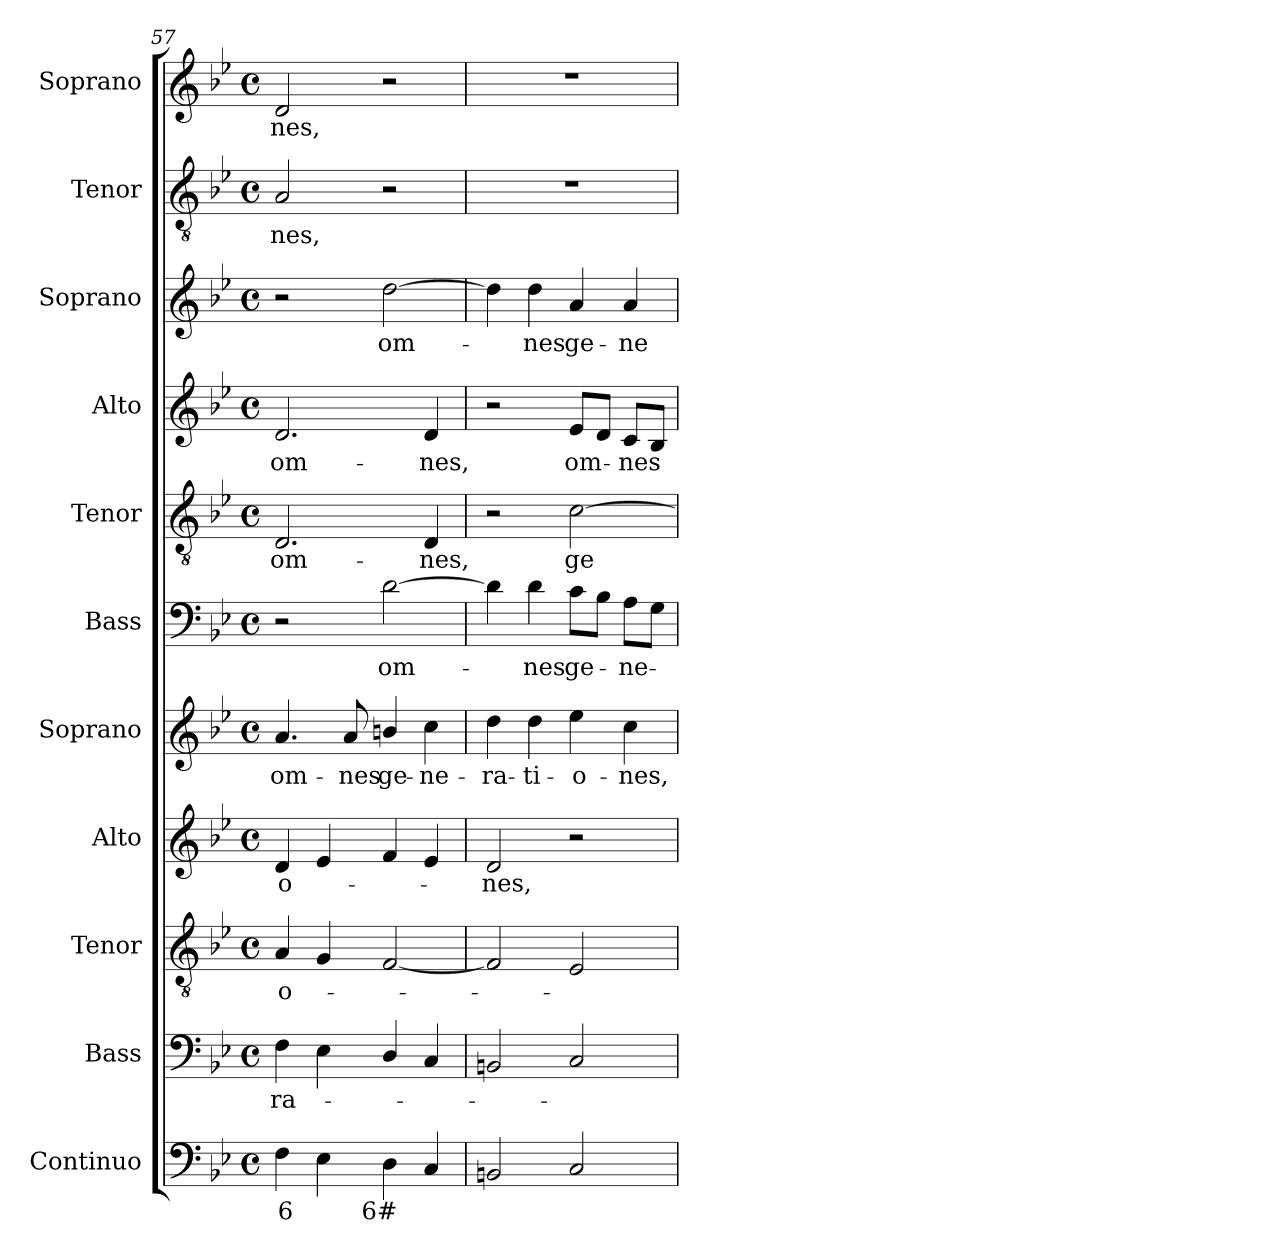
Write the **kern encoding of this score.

**kern	**text	**kern	**text	**kern	**text	**kern	**text	**kern	**text	**kern	**text	**kern	**text	**kern	**text	**kern	**text	**kern	**text	**kern	**text
*part11	*part11	*part10	*part10	*part9	*part9	*part8	*part8	*part7	*part7	*part6	*part6	*part5	*part5	*part4	*part4	*part3	*part3	*part2	*part2	*part1	*part1
*staff11	*staff11	*staff10	*staff10	*staff9	*staff9	*staff8	*staff8	*staff7	*staff7	*staff6	*staff6	*staff5	*staff5	*staff4	*staff4	*staff3	*staff3	*staff2	*staff2	*staff1	*staff1
*I"Continuo	*	*I"Bass	*	*I"Tenor	*	*I"Alto	*	*I"Soprano	*	*I"Bass	*	*I"Tenor	*	*I"Alto	*	*I"Soprano	*	*I"Tenor	*	*I"Soprano	*
*I'Cont.	*	*I'B.	*	*I'T.	*	*I'A.	*	*I'S.	*	*I'B.	*	*I'T.	*	*I'A.	*	*I'S.	*	*I'T.	*	*I'S.	*
*clefF4	*	*clefF4	*	*clefGv2	*	*clefG2	*	*clefG2	*	*clefF4	*	*clefGv2	*	*clefG2	*	*clefG2	*	*clefGv2	*	*clefG2	*
*	*	*	*	*ITrd7c12	*	*	*	*	*	*	*	*ITrd7c12	*	*	*	*	*	*ITrd7c12	*	*	*
*k[b-e-]	*	*k[b-e-]	*	*k[b-e-]	*	*k[b-e-]	*	*k[b-e-]	*	*k[b-e-]	*	*k[b-e-]	*	*k[b-e-]	*	*k[b-e-]	*	*k[b-e-]	*	*k[b-e-]	*
*B-:	*	*B-:	*	*B-:	*	*B-:	*	*B-:	*	*B-:	*	*B-:	*	*B-:	*	*B-:	*	*B-:	*	*B-:	*
*M4/4	*	*M4/4	*	*M4/4	*	*M4/4	*	*M4/4	*	*M4/4	*	*M4/4	*	*M4/4	*	*M4/4	*	*M4/4	*	*M4/4	*
*met(c)	*	*met(c)	*	*met(c)	*	*met(c)	*	*met(c)	*	*met(c)	*	*met(c)	*	*met(c)	*	*met(c)	*	*met(c)	*	*met(c)	*
=57	=57	=57	=57	=57	=57	=57	=57	=57	=57	=57	=57	=57	=57	=57	=57	=57	=57	=57	=57	=57	=57
!	!LO:LY:b:color=#000000	!	!	!	!	!	!	!	!	!	!	!	!	!	!	!	!	!	!	!	!
!	!	!	!LO:LY:b:color=#000000	!	!	!	!	!	!	!	!	!	!	!	!	!	!	!	!	!	!
!	!	!	!	!	!LO:LY:b:color=#000000	!	!	!	!	!	!	!	!	!	!	!	!	!	!	!	!
!	!	!	!	!	!	!	!LO:LY:b:color=#000000	!	!	!	!	!	!	!	!	!	!	!	!	!	!
!	!	!	!	!	!	!	!	!	!LO:LY:b:color=#000000	!	!	!	!	!	!	!	!	!	!	!	!
!	!	!	!	!	!	!	!	!	!	!	!	!	!LO:LY:b:color=#000000	!	!	!	!	!	!	!	!
!	!	!	!	!	!	!	!	!	!	!	!	!	!	!	!LO:LY:b:color=#000000	!	!	!	!	!	!
!	!	!	!	!	!	!	!	!	!	!	!	!	!	!	!	!	!	!	!LO:LY:b:color=#000000	!	!
!	!	!	!	!	!	!	!	!	!	!	!	!	!	!	!	!	!	!	!	!	!LO:LY:b:color=#000000
4Fi\	6	4Fi\	-ra-	4AAi/	-o-	4di/	-o-	4.ai/	om-	2r	.	2.DDi/	om-	2.di/	om-	2r	.	2AAi/	-nes,	2di/	-nes,
4E-i\	.	4E-i\	.	4GGi/	.	4e-i/	.	.	.	.	.	.	.	.	.	.	.	.	.	.	.
!	!	!	!	!	!	!	!	!	!LO:LY:b:color=#000000	!	!	!	!	!	!	!	!	!	!	!	!
.	.	.	.	.	.	.	.	8ai/	-nes	.	.	.	.	.	.	.	.	.	.	.	.
!	!LO:LY:b:color=#000000	!	!	!	!	!	!	!	!	!	!	!	!	!	!	!	!	!	!	!	!
!	!	!	!	!	!	!	!	!	!LO:LY:b:color=#000000	!	!	!	!	!	!	!	!	!	!	!	!
!	!	!	!	!	!	!	!	!	!	!	!LO:LY:b:color=#000000	!	!	!	!	!	!	!	!	!	!
!	!	!	!	!	!	!	!	!	!	!	!	!	!	!	!	!	!LO:LY:b:color=#000000	!	!	!	!
4Di\	6#	4Di/	.	[<2FFi/	.	4fi/	.	4bni/	ge-	[>2di\	om-	.	.	.	.	[>2ddi\	om-	2r	.	2r	.
!	!	!	!	!	!	!	!	!	!LO:LY:b:color=#000000	!	!	!	!	!	!	!	!	!	!	!	!
!	!	!	!	!	!	!	!	!	!	!	!	!	!LO:LY:b:color=#000000	!	!	!	!	!	!	!	!
!	!	!	!	!	!	!	!	!	!	!	!	!	!	!	!LO:LY:b:color=#000000	!	!	!	!	!	!
4Ci/	.	4Ci/	.	.	.	4e-i/	.	4cci\	-ne-	.	.	4DDi/	-nes,	4di/	-nes,	.	.	.	.	.	.
=58	=58	=58	=58	=58	=58	=58	=58	=58	=58	=58	=58	=58	=58	=58	=58	=58	=58	=58	=58	=58	=58
!	!	!	!	!	!	!	!LO:LY:b:color=#000000	!	!	!	!	!	!	!	!	!	!	!	!	!	!
!	!	!	!	!	!	!	!	!	!LO:LY:b:color=#000000	!	!	!	!	!	!	!	!	!	!	!	!
2BBni/	.	2BBni/	.	2FFi/]	.	2di/	-nes,	4ddi\	-ra-	4di\]	.	2r	.	2r	.	4ddi\]	.	1r	.	1r	.
!	!	!	!	!	!	!	!	!	!LO:LY:b:color=#000000	!	!	!	!	!	!	!	!	!	!	!	!
!	!	!	!	!	!	!	!	!	!	!	!LO:LY:b:color=#000000	!	!	!	!	!	!	!	!	!	!
!	!	!	!	!	!	!	!	!	!	!	!	!	!	!	!	!	!LO:LY:b:color=#000000	!	!	!	!
.	.	.	.	.	.	.	.	4ddi\	-ti-	4di\	-nes	.	.	.	.	4ddi\	-nes	.	.	.	.
!	!	!	!	!	!	!	!	!	!LO:LY:b:color=#000000	!	!	!	!	!	!	!	!	!	!	!	!
!	!	!	!	!	!	!	!	!	!	!	!LO:LY:b:color=#000000	!	!	!	!	!	!	!	!	!	!
!	!	!	!	!	!	!	!	!	!	!	!	!	!LO:LY:b:color=#000000	!	!	!	!	!	!	!	!
!	!	!	!	!	!	!	!	!	!	!	!	!	!	!	!LO:LY:b:color=#000000	!	!	!	!	!	!
!	!	!	!	!	!	!	!	!	!	!	!	!	!	!	!	!	!LO:LY:b:color=#000000	!	!	!	!
2Ci/	.	2Ci/	.	2EE-i/	.	2r	.	4ee-i\	-o-	8ci\L	ge-	[>2Ci\	ge-	8e-i/L	om-	4ai/	ge-	.	.	.	.
.	.	.	.	.	.	.	.	.	.	8B-i\J	.	.	.	8di/J	.	.	.	.	.	.	.
!	!	!	!	!	!	!	!	!	!LO:LY:b:color=#000000	!	!	!	!	!	!	!	!	!	!	!	!
!	!	!	!	!	!	!	!	!	!	!	!LO:LY:b:color=#000000	!	!	!	!	!	!	!	!	!	!
!	!	!	!	!	!	!	!	!	!	!	!	!	!	!	!LO:LY:b:color=#000000	!	!	!	!	!	!
!	!	!	!	!	!	!	!	!	!	!	!	!	!	!	!	!	!LO:LY:b:color=#000000	!	!	!	!
.	.	.	.	.	.	.	.	4cci\	-nes,	8Ai\L	-ne-	.	.	8ci/L	-nes	4ai/	-ne-	.	.	.	.
.	.	.	.	.	.	.	.	.	.	8Gi\J	.	.	.	8B-i/J	.	.	.	.	.	.	.
=	=	=	=	=	=	=	=	=	=	=	=	=	=	=	=	=	=	=	=	=	=
*-	*-	*-	*-	*-	*-	*-	*-	*-	*-	*-	*-	*-	*-	*-	*-	*-	*-	*-	*-	*-	*-
